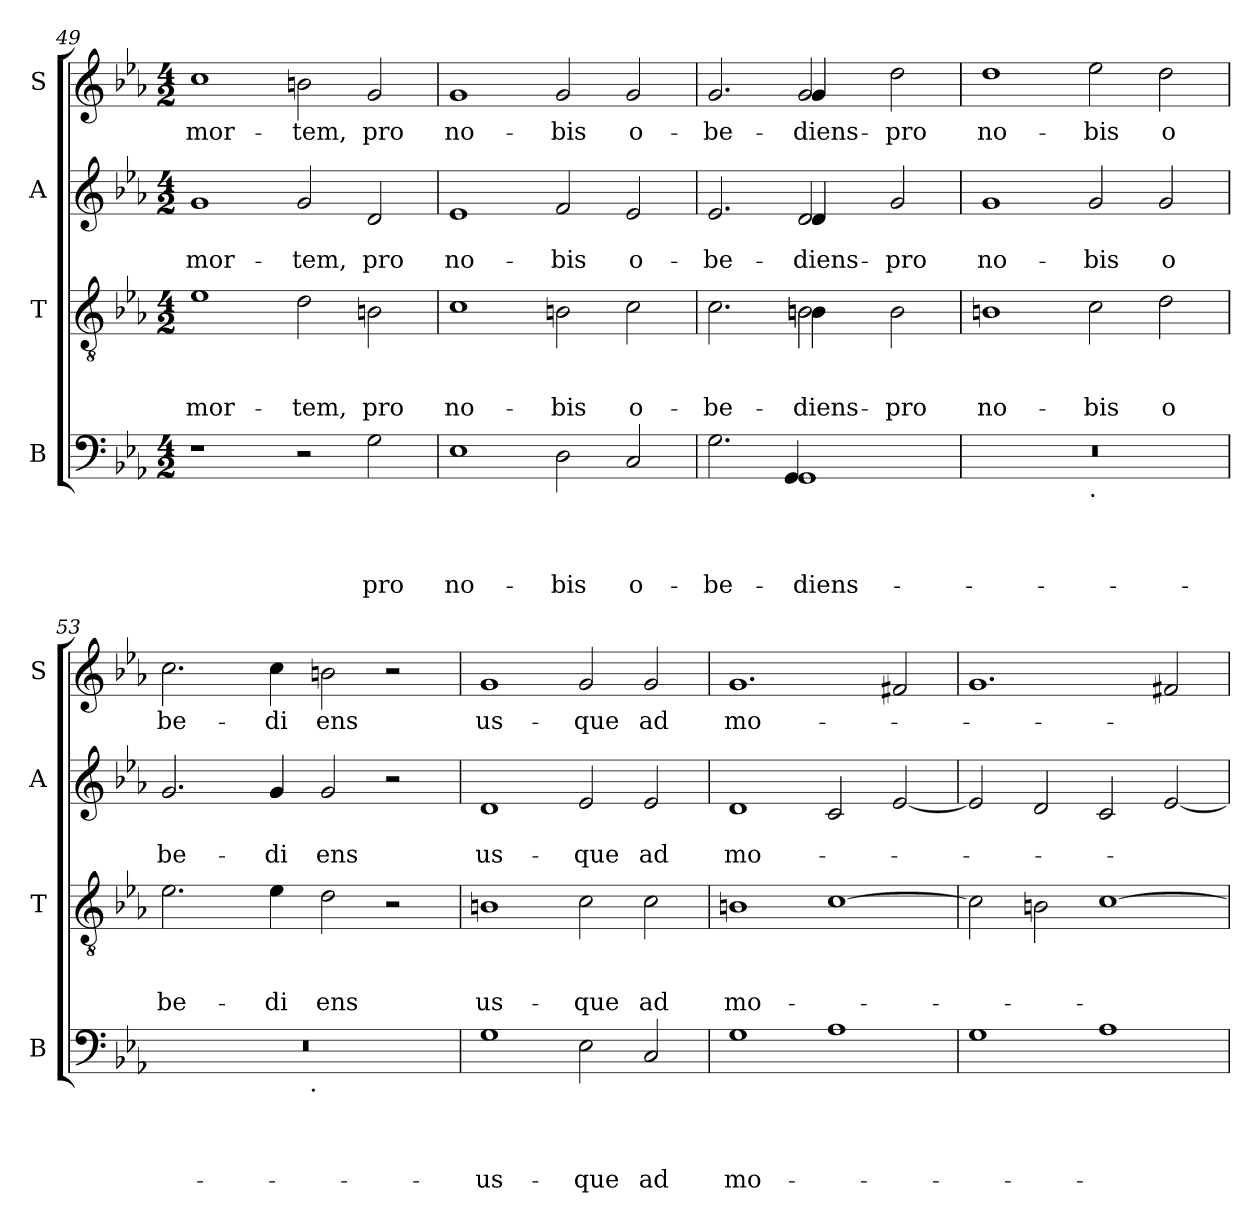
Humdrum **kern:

**kern	**text	**text	**text	**text	**kern	**text	**text	**text	**kern	**text	**text	**kern	**text
*part4	*part4	*part4	*part4	*part4	*part3	*part3	*part3	*part3	*part2	*part2	*part2	*part1	*part1
*staff4	*staff4	*staff4	*staff4	*staff4	*staff3	*staff3	*staff3	*staff3	*staff2	*staff2	*staff2	*staff1	*staff1
*I"B	*	*	*	*	*I"T	*	*	*	*I"A	*	*	*I"S	*
*I'B	*	*	*	*	*I'T	*	*	*	*I'A	*	*	*I'S	*
*clefF4	*	*	*	*	*clefGv2	*	*	*	*clefG2	*	*	*clefG2	*
*k[b-e-a-]	*	*	*	*	*k[b-e-a-]	*	*	*	*k[b-e-a-]	*	*	*k[b-e-a-]	*
*E-:	*	*	*	*	*E-:	*	*	*	*E-:	*	*	*E-:	*
*M4/2	*	*	*	*	*M4/2	*	*	*	*M4/2	*	*	*M4/2	*
=49	=49	=49	=49	=49	=49	=49	=49	=49	=49	=49	=49	=49	=49
!	!	!	!	!	!	!	!	!LO:LY:b	!	!	!LO:LY:b	!	!LO:LY:b
1r	.	.	.	.	1e-	.	.	mor-	1g	.	mor-	1cc	mor-
!	!	!	!	!	!	!	!	!LO:LY:b	!	!	!LO:LY:b	!	!LO:LY:b
2r	.	.	.	.	2d\	.	.	-tem,	2g/	.	-tem,	2bn\	-tem,
!	!	!	!	!LO:LY:b	!	!	!	!LO:LY:b	!	!	!LO:LY:b	!	!LO:LY:b
2G\	.	.	.	pro	2Bn\	.	.	pro	2d/	.	pro	2g/	pro
=50	=50	=50	=50	=50	=50	=50	=50	=50	=50	=50	=50	=50	=50
!	!	!	!	!LO:LY:b	!	!	!	!LO:LY:b	!	!	!LO:LY:b	!	!LO:LY:b
1E-	.	.	.	no-	1c	.	.	no-	1e-	.	no-	1g	no-
!	!	!	!	!LO:LY:b	!	!	!	!LO:LY:b	!	!	!LO:LY:b	!	!LO:LY:b
2D\	.	.	.	-bis	2Bn\	.	.	-bis	2f/	.	-bis	2g/	-bis
!	!	!	!	!LO:LY:b	!	!	!	!LO:LY:b	!	!	!LO:LY:b	!	!LO:LY:b
2C/	.	.	.	o-	2c\	.	.	o-	2e-/	.	o-	2g/	o-
!!LO:LB:g=z
=51	=51	=51	=51	=51	=51	=51	=51	=51	=51	=51	=51	=51	=51
!	!	!	!	!LO:LY:b	!	!	!	!LO:LY:b	!	!	!LO:LY:b	!	!LO:LY:b
*^	*	*	*	*	*^	*	*	*	*^	*	*	*^	*
2.G\	2.ryy	.	.	.	-be-	2.c\	2.ryy	.	.	-be-	2.e-/	2.ryy	.	-be-	2.g/	2.ryy	-be-
!	!	!	!	!	!LO:LY:b	!	!	!	!	!LO:LY:b	!	!	!	!LO:LY:b	!	!	!LO:LY:b
1GG	4GG/	.	.	.	-diens-	2B\	4Bn\	.	.	diens-	2d/	4d/	.	diens-	2g/	4g/	diens-
.	2.ryy	.	.	.	.	.	2.ryy	.	.	.	.	2.ryy	.	.	.	2.ryy	.
!	!	!	!	!	!	!	!	!	!	!LO:LY:b	!	!	!	!LO:LY:b	!	!	!LO:LY:b
.	.	.	.	.	.	2B\	.	.	.	-pro	2g/	.	.	-pro	2dd\	.	-pro
*	*	*	*	*	*	*v	*v	*	*	*	*	*	*	*	*v	*v	*
*	*	*	*	*	*	*	*	*	*	*v	*v	*	*	*	*
=52	=52	=52	=52	=52	=52	=52	=52	=52	=52	=52	=52	=52	=52	=52
!	!	!	!	!	!	!	!	!	!LO:LY:b	!	!	!LO:LY:b	!	!LO:LY:b
0r	1ryy	.	.	.	.	1Bn	.	.	-no-	1g	.	-no-	1dd	-no-
!	!LO:TX:b:t=.	!	!	!	!	!	!	!	!	!	!	!	!	!
!	!	!	!	!	!	!	!	!	!LO:LY:b	!	!	!LO:LY:b	!	!LO:LY:b
.	1ryy	.	.	.	.	2c\	.	.	-bis	2g/	.	-bis	2ee-\	-bis
!	!	!	!	!	!	!	!	!	!LO:LY:b	!	!	!LO:LY:b	!	!LO:LY:b
.	.	.	.	.	.	2d\	.	.	o	2g/	.	o	2dd\	o
=53	=53	=53	=53	=53	=53	=53	=53	=53	=53	=53	=53	=53	=53	=53
!	!	!	!	!	!	!	!	!	!LO:LY:b	!	!	!LO:LY:b	!	!LO:LY:b
0r	2ryy	.	.	.	.	2.e-\	.	.	be-	2.g/	.	be-	2.cc\	be-
.	4...ryy	.	.	.	.	.	.	.	.	.	.	.	.	.
!	!	!	!	!	!	!	!	!	!LO:LY:b	!	!	!LO:LY:b	!	!LO:LY:b
.	.	.	.	.	.	4e-\	.	.	-di	4g/	.	-di	4cc\	-di
!	!LO:TX:b:t=.	!	!	!	!	!	!	!	!	!	!	!	!	!
.	1ryy	.	.	.	.	.	.	.	.	.	.	.	.	.
!	!	!	!	!	!	!	!	!	!LO:LY:b	!	!	!LO:LY:b	!	!LO:LY:b
.	.	.	.	.	.	2d\	.	.	ens	2g/	.	ens	2bn\	ens
.	.	.	.	.	.	2r	.	.	.	2r	.	.	2r	.
.	32ryy	.	.	.	.	.	.	.	.	.	.	.	.	.
=54	=54	=54	=54	=54	=54	=54	=54	=54	=54	=54	=54	=54	=54	=54
!	!	!	!	!	!LO:LY:b	!	!	!	!LO:LY:b	!	!	!LO:LY:b	!	!LO:LY:b
*v	*v	*	*	*	*	*	*	*	*	*	*	*	*	*
1G	.	.	.	-us-	1Bn	.	.	us-	1d	.	us-	1g	us-
!	!	!	!	!LO:LY:b	!	!	!	!LO:LY:b	!	!	!LO:LY:b	!	!LO:LY:b
2E-\	.	.	.	-que	2c\	.	.	-que	2e-/	.	-que	2g/	-que
!	!	!	!	!LO:LY:b	!	!	!	!LO:LY:b	!	!	!LO:LY:b	!	!LO:LY:b
2C/	.	.	.	ad	2c\	.	.	ad	2e-/	.	ad	2g/	ad
=55	=55	=55	=55	=55	=55	=55	=55	=55	=55	=55	=55	=55	=55
!	!	!	!	!LO:LY:b	!	!	!	!LO:LY:b	!	!	!LO:LY:b	!	!LO:LY:b
1G	.	.	.	mo-	1Bn	.	.	mo-	1d	.	mo-	1.g	mo-
1A-	.	.	.	.	[<1c	.	.	.	2c/	.	.	.	.
.	.	.	.	.	.	.	.	.	[<2e-/	.	.	2f#X/	.
!!LO:PB:g=z
=56	=56	=56	=56	=56	=56	=56	=56	=56	=56	=56	=56	=56	=56
1G	.	.	.	.	2c\]	.	.	.	2e-/]	.	.	1.g	.
.	.	.	.	.	2Bn\	.	.	.	2d/	.	.	.	.
1A-	.	.	.	.	[>1c	.	.	.	2c/	.	.	.	.
.	.	.	.	.	.	.	.	.	[<2e-/	.	.	2f#X/	.
=	=	=	=	=	=	=	=	=	=	=	=	=	=
*-	*-	*-	*-	*-	*-	*-	*-	*-	*-	*-	*-	*-	*-
